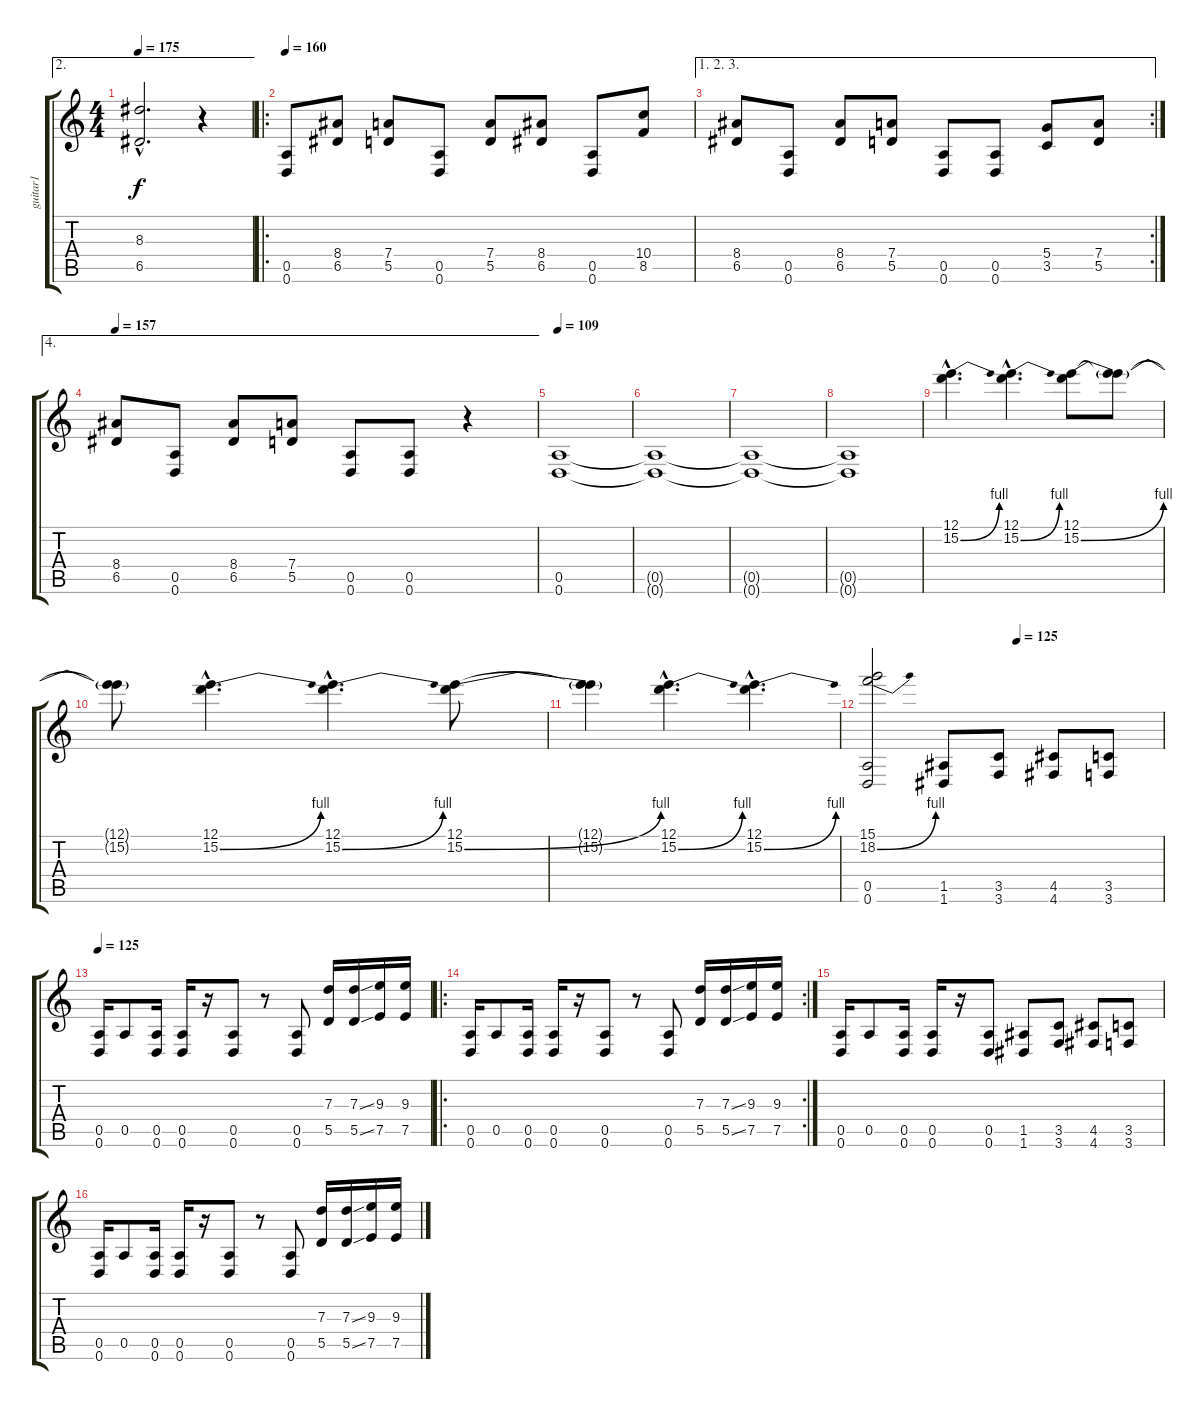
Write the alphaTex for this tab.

\track ("guitar1" "guitar1") {instrument distortionguitar}
\staff {score tabs}
\tuning (E4 B3 G3 D3 A2 D2) {hide}
\ae 2
\ts (4 4)
\tempo 175
\clef g2
\ks c
(8.3{hac} 6.5{hac}).2{d dy f} r.4 |
\ro
\tempo 157
\tempo 160
(0.5 0.6).8 (8.4 6.5).8 (7.4 5.5).8 (0.5 0.6).8 (7.4 5.5).8 (8.4 6.5).8 (0.5 0.6).8 (10.4 8.5).8 |
\ae (1 2 3)
\rc 2
(8.4 6.5).8 (0.5 0.6).8 (8.4 6.5).8 (7.4 5.5).8 (0.5 0.6).8 (0.5 0.6).8 (5.4 3.5).8 (7.4 5.5).8 |
\ae 4
\tempo 157
(8.4 6.5).8 (0.5 0.6).8 (8.4 6.5).8 (7.4 5.5).8 (0.5 0.6).8 (0.5 0.6).8 r.4 |
\tempo 109
(0.5 0.6).1 |
(0.5{t} 0.6{t}).1 |
(0.5{t} 0.6{t}).1 |
(0.5{t} 0.6{t}).1 |
(12.1{hac} 15.2{be (bend 0 0 60 4) hac}).4{d} (12.1{hac} 15.2{be (bend 0 0 60 4) hac}).4{d} (12.1 15.2{be (bend 0 0 60 4)}).8 (12.1{t} 15.2{t}).8 |
(12.1{t} 15.2{t}).8 (12.1{hac} 15.2{be (bend 0 0 60 4) hac}).4{d} (12.1{hac} 15.2{be (bend 0 0 60 4) hac}).4{d} (12.1 15.2{be (bend 0 0 60 4)}).8 |
(12.1{t} 15.2{t}).4 (12.1{hac} 15.2{be (bend 0 0 60 4) hac}).4{d} (12.1{hac} 15.2{be (bend 0 0 60 4) hac}).4{d} |
\tempo (125 0.5)
(15.1 18.2{be (bend 0 0 60 4)} 0.5 0.6).2 (1.5 1.6).8 (3.5 3.6).8 (4.5 4.6).8 (3.5 3.6).8 |
\tempo 125
(0.5 0.6).16 0.5.8 (0.5 0.6).16 (0.5 0.6).16 r.16 (0.5 0.6).8 r.8 (0.5 0.6).8 (7.3 5.5).16 (7.3{ss} 5.5{ss}).16 (9.3 7.5).16 (9.3 7.5).16 |
\ro
\rc 2
(0.5 0.6).16 0.5.8 (0.5 0.6).16 (0.5 0.6).16 r.16 (0.5 0.6).8 r.8 (0.5 0.6).8 (7.3 5.5).16 (7.3{ss} 5.5{ss}).16 (9.3 7.5).16 (9.3 7.5).16 |
(0.5 0.6).16 0.5.8 (0.5 0.6).16 (0.5 0.6).16 r.16 (0.5 0.6).8 (1.5 1.6).8 (3.5 3.6).8 (4.5 4.6).8 (3.5 3.6).8 |
(0.5 0.6).16 0.5.8 (0.5 0.6).16 (0.5 0.6).16 r.16 (0.5 0.6).8 r.8 (0.5 0.6).8 (7.3 5.5).16 (7.3{ss} 5.5{ss}).16 (9.3 7.5).16 (9.3 7.5).16
